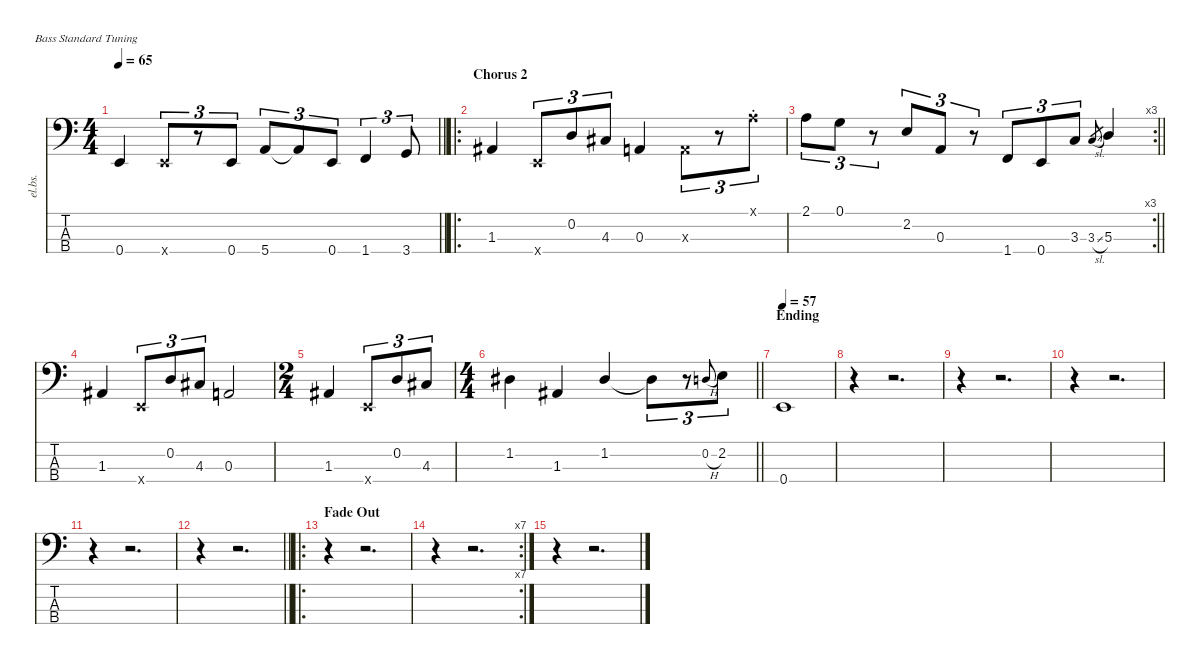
\defaultSystemsLayout 4
\hideDynamics
\bracketExtendMode nobrackets
\otherSystemsTrackNameOrientation horizontal
\track ("Bass" "el.bs.") {instrument electricbassfinger}
\staff {score tabs}
\tuning (G2 D2 A1 E1)
\ts (4 4)
\tempo 65
\clef f4
\barLineRight lightlight
\ks c
0.4.4{dy fff beam Up} 0.4{x}.8{tu (3 2) dy f beam Up} r.8{tu (3 2) beam Up} 0.4.8{tu (3 2) beam Up} 5.4.8{tu (3 2) beam Up} 5.4{t}.8{tu (3 2) beam Up} 0.4.8{tu (3 2) dy ff beam Up} 1.4.4{tu (3 2) beam Up} 3.4.8{tu (3 2) dy f beam Up} |
\ro
\section ("" "Chorus 2")
1.3{acc #}.4{dy fff beam Up} 0.4{x}.8{tu (3 2) beam Up} 0.2.8{tu (3 2) dy ff beam Up} 4.3{acc #}.8{tu (3 2) beam Up} 0.3.4{dy fff beam Up} 0.3{x}.8{tu (3 2) dy f beam Down} r.8{tu (3 2) beam Down} 2.1{st x}.8{tu (3 2) beam Down} |
\rc 3
\barLineRight lightlight
2.1.8{tu (3 2) dy fff beam Down} 0.1.8{tu (3 2) beam Down} r.8{tu (3 2) beam Down} 2.2.8{tu (3 2) beam Up} 0.3.8{tu (3 2) beam Up} r.8{tu (3 2) beam Up} 1.4.8{tu (3 2) dy f beam Up} 0.4.8{tu (3 2) beam Up} 3.3.8{tu (3 2) dy ff beam Up} 3.3{sl}.8{gr dy mf beam Up} 5.3.4{dy f beam Up} |
1.3{acc #}.4{dy fff beam Up} 0.4{x}.8{tu (3 2) beam Up} 0.2.8{tu (3 2) dy ff beam Up} 4.3{acc #}.8{tu (3 2) beam Up} 0.3.2{dy fff beam Up} |
\ts (2 4)
\beaming (8 2 2)
1.3{acc #}.4{beam Up} 0.4{x}.8{tu (3 2) beam Up} 0.2.8{tu (3 2) dy ff beam Up} 4.3{acc #}.8{tu (3 2) beam Up} |
\ts (4 4)
\beaming (8 2 2 2 2)
\barLineRight lightlight
1.2{acc #}.4{dy fff beam Down} 1.3{acc #}.4{dy f beam Up} 1.2{acc #}.4{dy ff beam Up} 1.2{t acc #}.8{tu (3 2) dy f beam Down} r.8{tu (3 2) beam Down} 0.2{h}.8{gr onbeat beam Up} 2.2.8{tu (3 2) dy ff beam Down} |
\section ("" "Ending")
\tempo 57
0.4.1{dy f beam Up} |
r.4{beam Down} r.2{d beam Down} |
r.4{beam Down} r.2{d beam Down} |
r.4{beam Down} r.2{d beam Down} |
r.4{beam Down} r.2{d beam Down} |
\barLineRight lightlight
r.4{beam Down} r.2{d beam Down} |
\ro
\section ("" "Fade Out")
r.4{beam Down} r.2{d beam Down} |
\rc 7
r.4{beam Down} r.2{d beam Down} |
r.4{beam Down} r.2{d beam Down}
